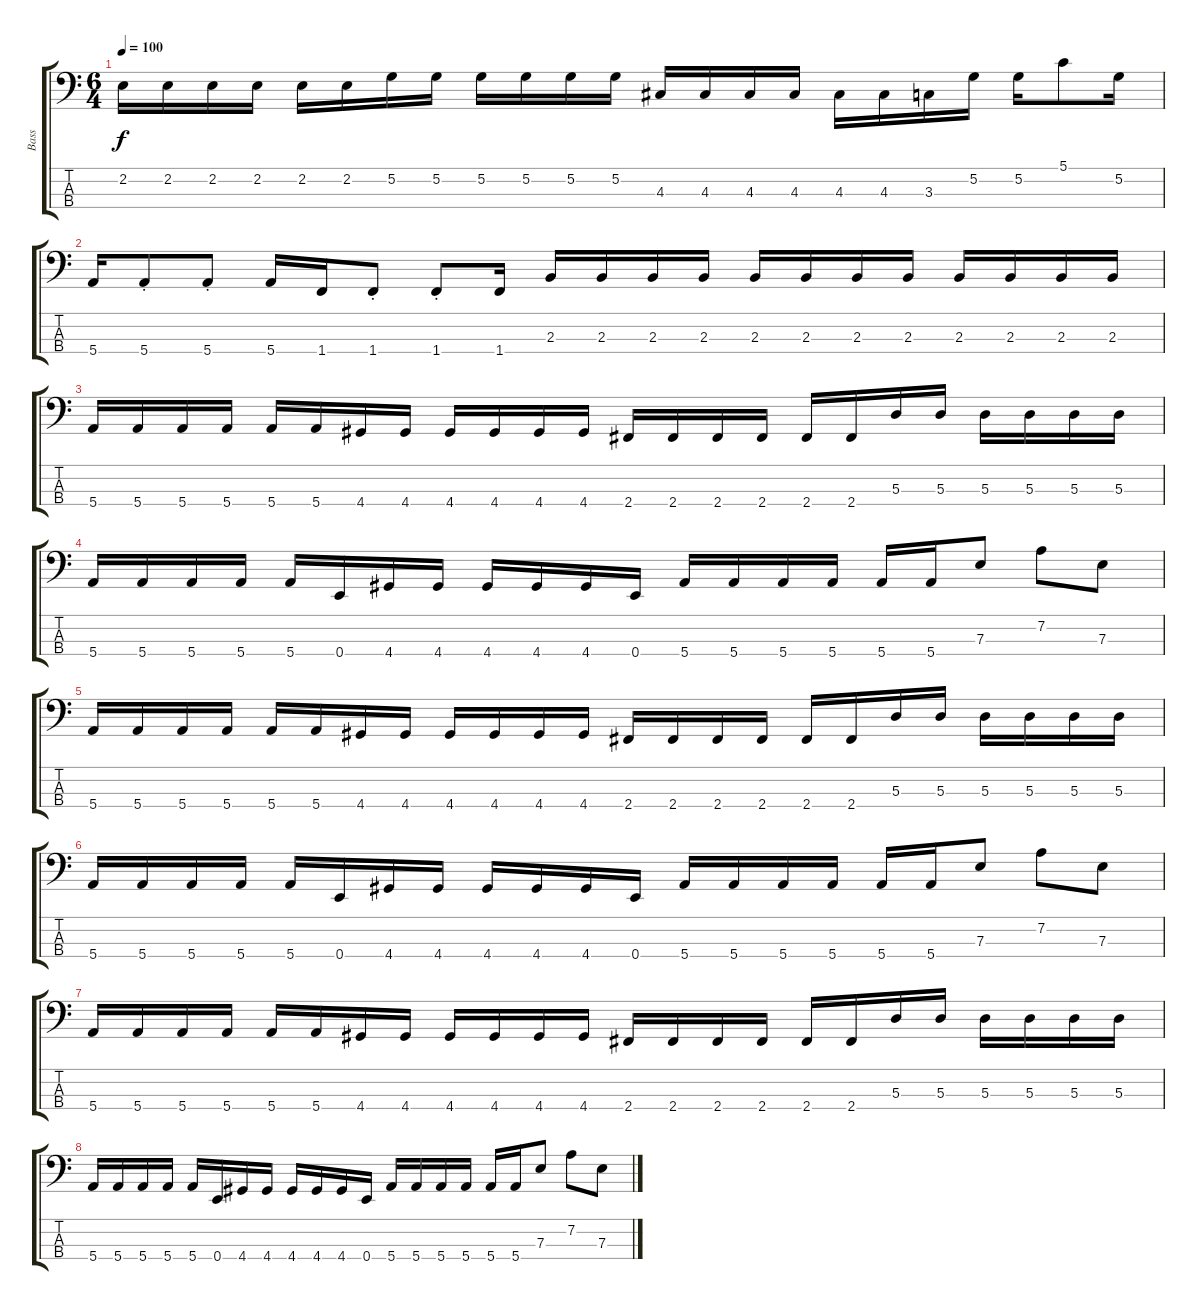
\track ("Bass" "Bass") {instrument electricbassfinger}
\staff {score tabs}
\tuning (G2 D2 A1 E1) {hide}
\ts (6 4)
\tempo 100
\clef f4
\ks c
2.2.16{dy f} 2.2.16 2.2.16 2.2.16 2.2.16 2.2.16 5.2.16 5.2.16 5.2.16 5.2.16 5.2.16 5.2.16 4.3.16 4.3.16 4.3.16 4.3.16 4.3.16 4.3.16 3.3.16 5.2.16 5.2.16 5.1.8 5.2.16 |
5.4.16 5.4{st}.8 5.4{st}.8 5.4.16 1.4.16 1.4{st}.8 1.4{st}.8 1.4.16 2.3.16 2.3.16 2.3.16 2.3.16 2.3.16 2.3.16 2.3.16 2.3.16 2.3.16 2.3.16 2.3.16 2.3.16 |
5.4.16 5.4.16 5.4.16 5.4.16 5.4.16 5.4.16 4.4.16 4.4.16 4.4.16 4.4.16 4.4.16 4.4.16 2.4.16 2.4.16 2.4.16 2.4.16 2.4.16 2.4.16 5.3.16 5.3.16 5.3.16 5.3.16 5.3.16 5.3.16 |
5.4.16 5.4.16 5.4.16 5.4.16 5.4.16 0.4.16 4.4.16 4.4.16 4.4.16 4.4.16 4.4.16 0.4.16 5.4.16 5.4.16 5.4.16 5.4.16 5.4.16 5.4.16 7.3.8 7.2.8 7.3.8 |
5.4.16 5.4.16 5.4.16 5.4.16 5.4.16 5.4.16 4.4.16 4.4.16 4.4.16 4.4.16 4.4.16 4.4.16 2.4.16 2.4.16 2.4.16 2.4.16 2.4.16 2.4.16 5.3.16 5.3.16 5.3.16 5.3.16 5.3.16 5.3.16 |
5.4.16 5.4.16 5.4.16 5.4.16 5.4.16 0.4.16 4.4.16 4.4.16 4.4.16 4.4.16 4.4.16 0.4.16 5.4.16 5.4.16 5.4.16 5.4.16 5.4.16 5.4.16 7.3.8 7.2.8 7.3.8 |
5.4.16 5.4.16 5.4.16 5.4.16 5.4.16 5.4.16 4.4.16 4.4.16 4.4.16 4.4.16 4.4.16 4.4.16 2.4.16 2.4.16 2.4.16 2.4.16 2.4.16 2.4.16 5.3.16 5.3.16 5.3.16 5.3.16 5.3.16 5.3.16 |
5.4.16 5.4.16 5.4.16 5.4.16 5.4.16 0.4.16 4.4.16 4.4.16 4.4.16 4.4.16 4.4.16 0.4.16 5.4.16 5.4.16 5.4.16 5.4.16 5.4.16 5.4.16 7.3.8 7.2.8 7.3.8
